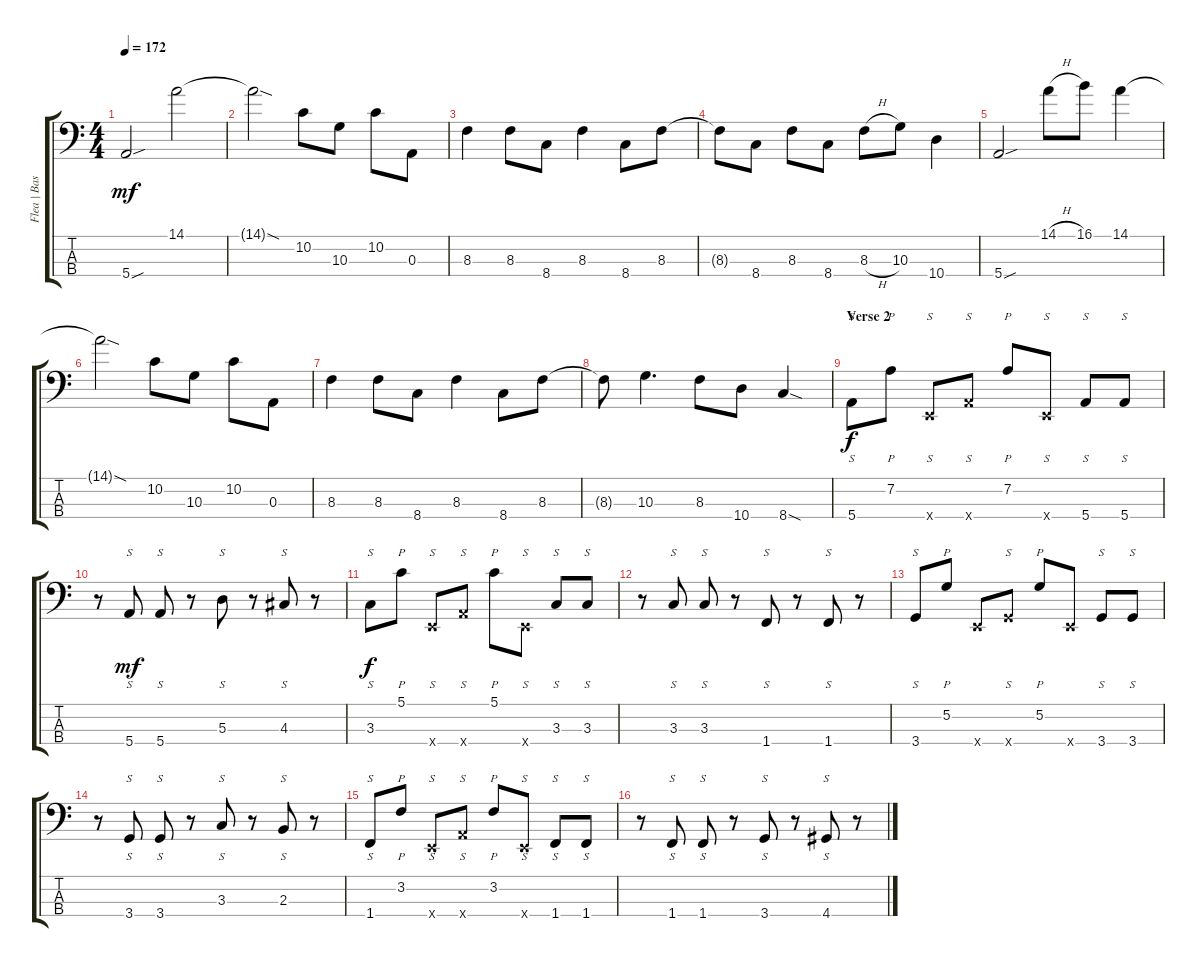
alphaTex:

\track ("Flea | Bass" "Flea | Bas") {instrument electricbassfinger}
\staff {score tabs}
\tuning (G2 D2 A1 E1) {hide}
\ts (4 4)
\tempo 172
\clef f4
\ks c
5.4{sou}.2{dy mf} 14.1.2 |
14.1{sod t}.2 10.2.8 10.3.8 10.2.8 0.3.8 |
8.3.4 8.3.8 8.4.8 8.3.4 8.4.8 8.3.8 |
8.3{t}.8 8.4.8 8.3.8 8.4.8 8.3{h}.8 10.3.8 10.4.4 |
5.4{sou}.2 14.1{h}.8 16.1.8 14.1.4 |
14.1{sod t}.2 10.2.8 10.3.8 10.2.8 0.3.8 |
8.3.4 8.3.8 8.4.8 8.3.4 8.4.8 8.3.8 |
8.3{t}.8 10.3.4{d} 8.3.8 10.4.8 8.4{sod}.4 |
\section ("" "Verse 2")
5.4.8{s dy f} 7.2.8{p} 0.4{x}.8{s} 5.4{x}.8{s} 7.2.8{p} 0.4{x}.8{s} 5.4.8{s} 5.4.8{s} |
r.8 5.4.8{s dy mf} 5.4.8{s} r.8 5.3.8{s} r.8 4.3.8{s} r.8 |
3.3.8{s dy f} 5.1.8{p} 0.4{x}.8{s} 5.4{x}.8{s} 5.1.8{p} 0.4{x}.8{s} 3.3.8{s} 3.3.8{s} |
r.8 3.3.8{s} 3.3.8{s} r.8 1.4.8{s} r.8 1.4.8{s} r.8 |
3.4.8{s} 5.2.8{p} 0.4{x}.8 3.4{x}.8{s} 5.2.8{p} 0.4{x}.8 3.4.8{s} 3.4.8{s} |
r.8 3.4.8{s} 3.4.8{s} r.8 3.3.8{s} r.8 2.3.8{s} r.8 |
1.4.8{s} 3.2.8{p} 0.4{x}.8{s} 5.4{x}.8{s} 3.2.8{p} 0.4{x}.8{s} 1.4.8{s} 1.4.8{s} |
r.8 1.4.8{s} 1.4.8{s} r.8 3.4.8{s} r.8 4.4.8{s} r.8
